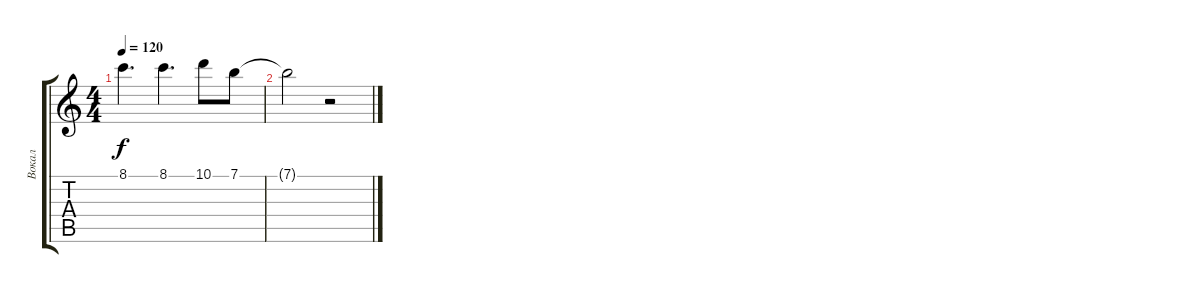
\track ("Вокал" "Вокал") {instrument distortionguitar}
\staff {score tabs}
\tuning (E4 B3 G3 D3 A2 E2) {hide}
\ts (4 4)
\tempo 120
\clef g2
\ks c
8.1.4{d dy f} 8.1.4{d} 10.1.8 7.1.8 |
7.1{t}.2 r.2
